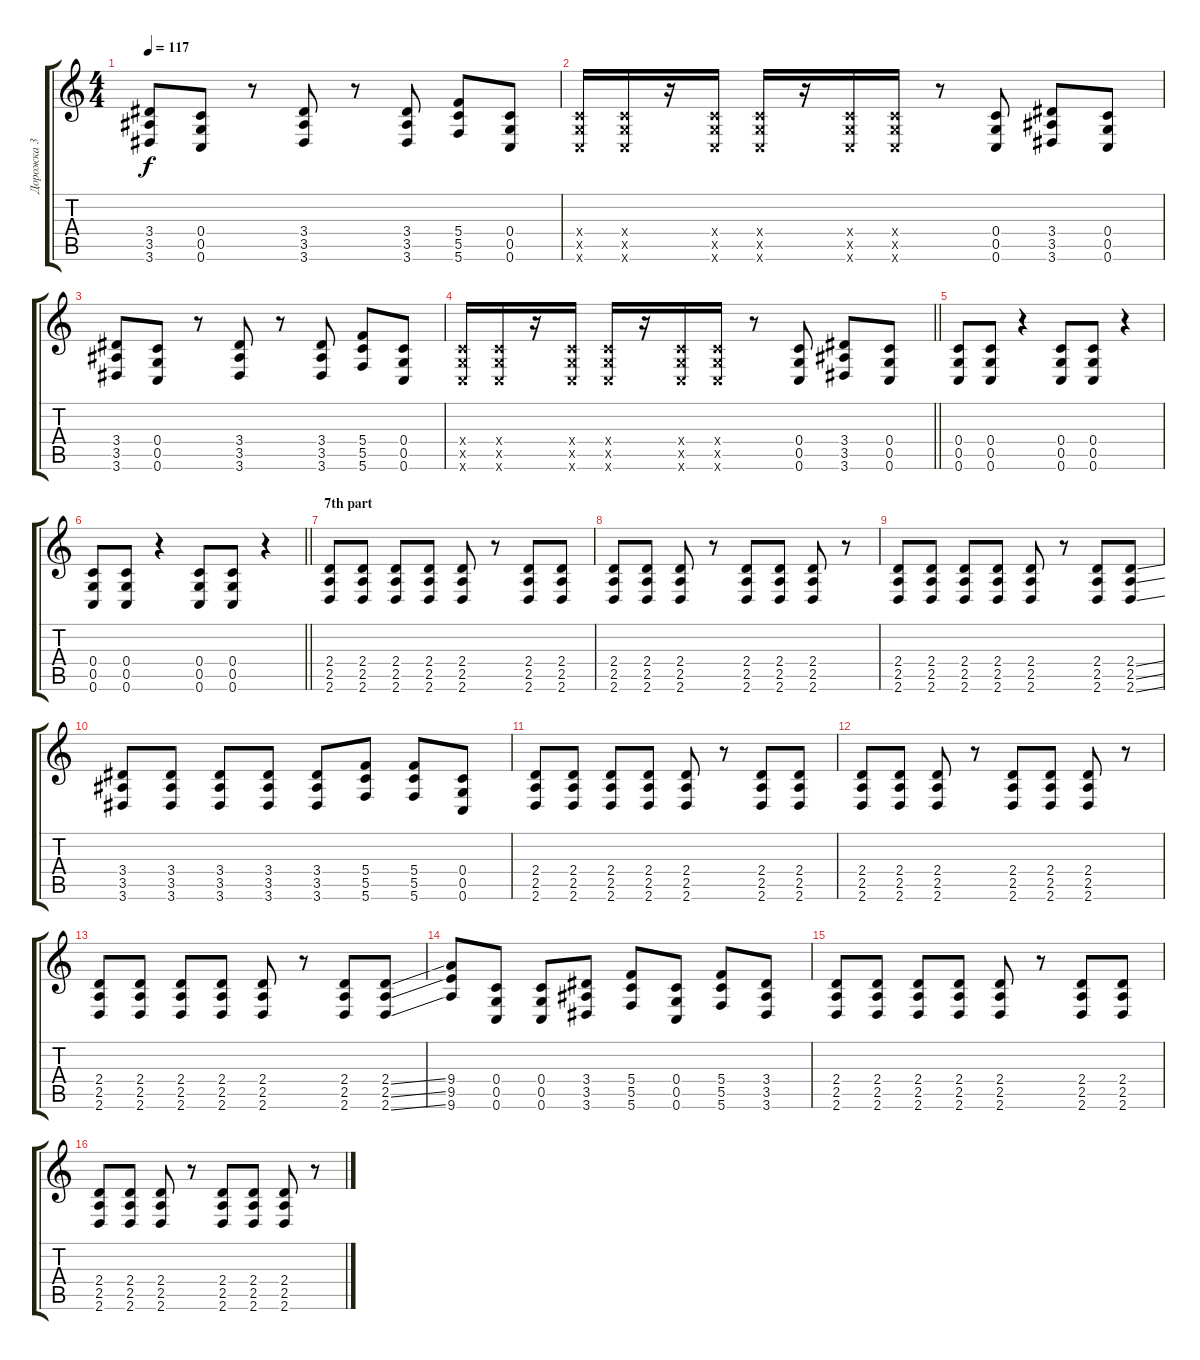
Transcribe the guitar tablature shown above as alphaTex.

\track ("Дорожка 3" "Дорожка 3") {instrument distortionguitar}
\staff {score tabs}
\tuning (D4 A3 F3 C3 G2 C2) {hide}
\ts (4 4)
\tempo 117
\clef g2
\ks c
(3.4 3.5 3.6).8{dy f} (0.4 0.5 0.6).8 r.8 (3.4 3.5 3.6).8 r.8 (3.4 3.5 3.6).8 (5.4 5.5 5.6).8 (0.4 0.5 0.6).8 |
(0.4{x} 0.5{x} 0.6{x}).16 (0.4{x} 0.5{x} 0.6{x}).16 r.16 (0.4{x} 0.5{x} 0.6{x}).16 (0.4{x} 0.5{x} 0.6{x}).16 r.16 (0.4{x} 0.5{x} 0.6{x}).16 (0.4{x} 0.5{x} 0.6{x}).16 r.8 (0.4 0.5 0.6).8 (3.4 3.5 3.6).8 (0.4 0.5 0.6).8 |
(3.4 3.5 3.6).8 (0.4 0.5 0.6).8 r.8 (3.4 3.5 3.6).8 r.8 (3.4 3.5 3.6).8 (5.4 5.5 5.6).8 (0.4 0.5 0.6).8 |
\barLineRight lightlight
(0.4{x} 0.5{x} 0.6{x}).16 (0.4{x} 0.5{x} 0.6{x}).16 r.16 (0.4{x} 0.5{x} 0.6{x}).16 (0.4{x} 0.5{x} 0.6{x}).16 r.16 (0.4{x} 0.5{x} 0.6{x}).16 (0.4{x} 0.5{x} 0.6{x}).16 r.8 (0.4 0.5 0.6).8 (3.4 3.5 3.6).8 (0.4 0.5 0.6).8 |
(0.4 0.5 0.6).8 (0.4 0.5 0.6).8 r.4 (0.4 0.5 0.6).8 (0.4 0.5 0.6).8 r.4 |
\barLineRight lightlight
(0.4 0.5 0.6).8 (0.4 0.5 0.6).8 r.4 (0.4 0.5 0.6).8 (0.4 0.5 0.6).8 r.4 |
\section ("" "7th part")
(2.4 2.5 2.6).8 (2.4 2.5 2.6).8 (2.4 2.5 2.6).8 (2.4 2.5 2.6).8 (2.4 2.5 2.6).8 r.8 (2.4 2.5 2.6).8 (2.4 2.5 2.6).8 |
(2.4 2.5 2.6).8 (2.4 2.5 2.6).8 (2.4 2.5 2.6).8 r.8 (2.4 2.5 2.6).8 (2.4 2.5 2.6).8 (2.4 2.5 2.6).8 r.8 |
(2.4 2.5 2.6).8 (2.4 2.5 2.6).8 (2.4 2.5 2.6).8 (2.4 2.5 2.6).8 (2.4 2.5 2.6).8 r.8 (2.4 2.5 2.6).8 (2.4{ss} 2.5{ss} 2.6{ss}).8 |
(3.4 3.5 3.6).8 (3.4 3.5 3.6).8 (3.4 3.5 3.6).8 (3.4 3.5 3.6).8 (3.4 3.5 3.6).8 (5.4 5.5 5.6).8 (5.4 5.5 5.6).8 (0.4 0.5 0.6).8 |
(2.4 2.5 2.6).8 (2.4 2.5 2.6).8 (2.4 2.5 2.6).8 (2.4 2.5 2.6).8 (2.4 2.5 2.6).8 r.8 (2.4 2.5 2.6).8 (2.4 2.5 2.6).8 |
(2.4 2.5 2.6).8 (2.4 2.5 2.6).8 (2.4 2.5 2.6).8 r.8 (2.4 2.5 2.6).8 (2.4 2.5 2.6).8 (2.4 2.5 2.6).8 r.8 |
(2.4 2.5 2.6).8 (2.4 2.5 2.6).8 (2.4 2.5 2.6).8 (2.4 2.5 2.6).8 (2.4 2.5 2.6).8 r.8 (2.4 2.5 2.6).8 (2.4{ss} 2.5{ss} 2.6{ss}).8 |
(9.4 9.5 9.6).8 (0.4 0.5 0.6).8 (0.4 0.5 0.6).8 (3.4 3.5 3.6).8 (5.4 5.5 5.6).8 (0.4 0.5 0.6).8 (5.4 5.5 5.6).8 (3.4 3.5 3.6).8 |
(2.4 2.5 2.6).8 (2.4 2.5 2.6).8 (2.4 2.5 2.6).8 (2.4 2.5 2.6).8 (2.4 2.5 2.6).8 r.8 (2.4 2.5 2.6).8 (2.4 2.5 2.6).8 |
(2.4 2.5 2.6).8 (2.4 2.5 2.6).8 (2.4 2.5 2.6).8 r.8 (2.4 2.5 2.6).8 (2.4 2.5 2.6).8 (2.4 2.5 2.6).8 r.8
